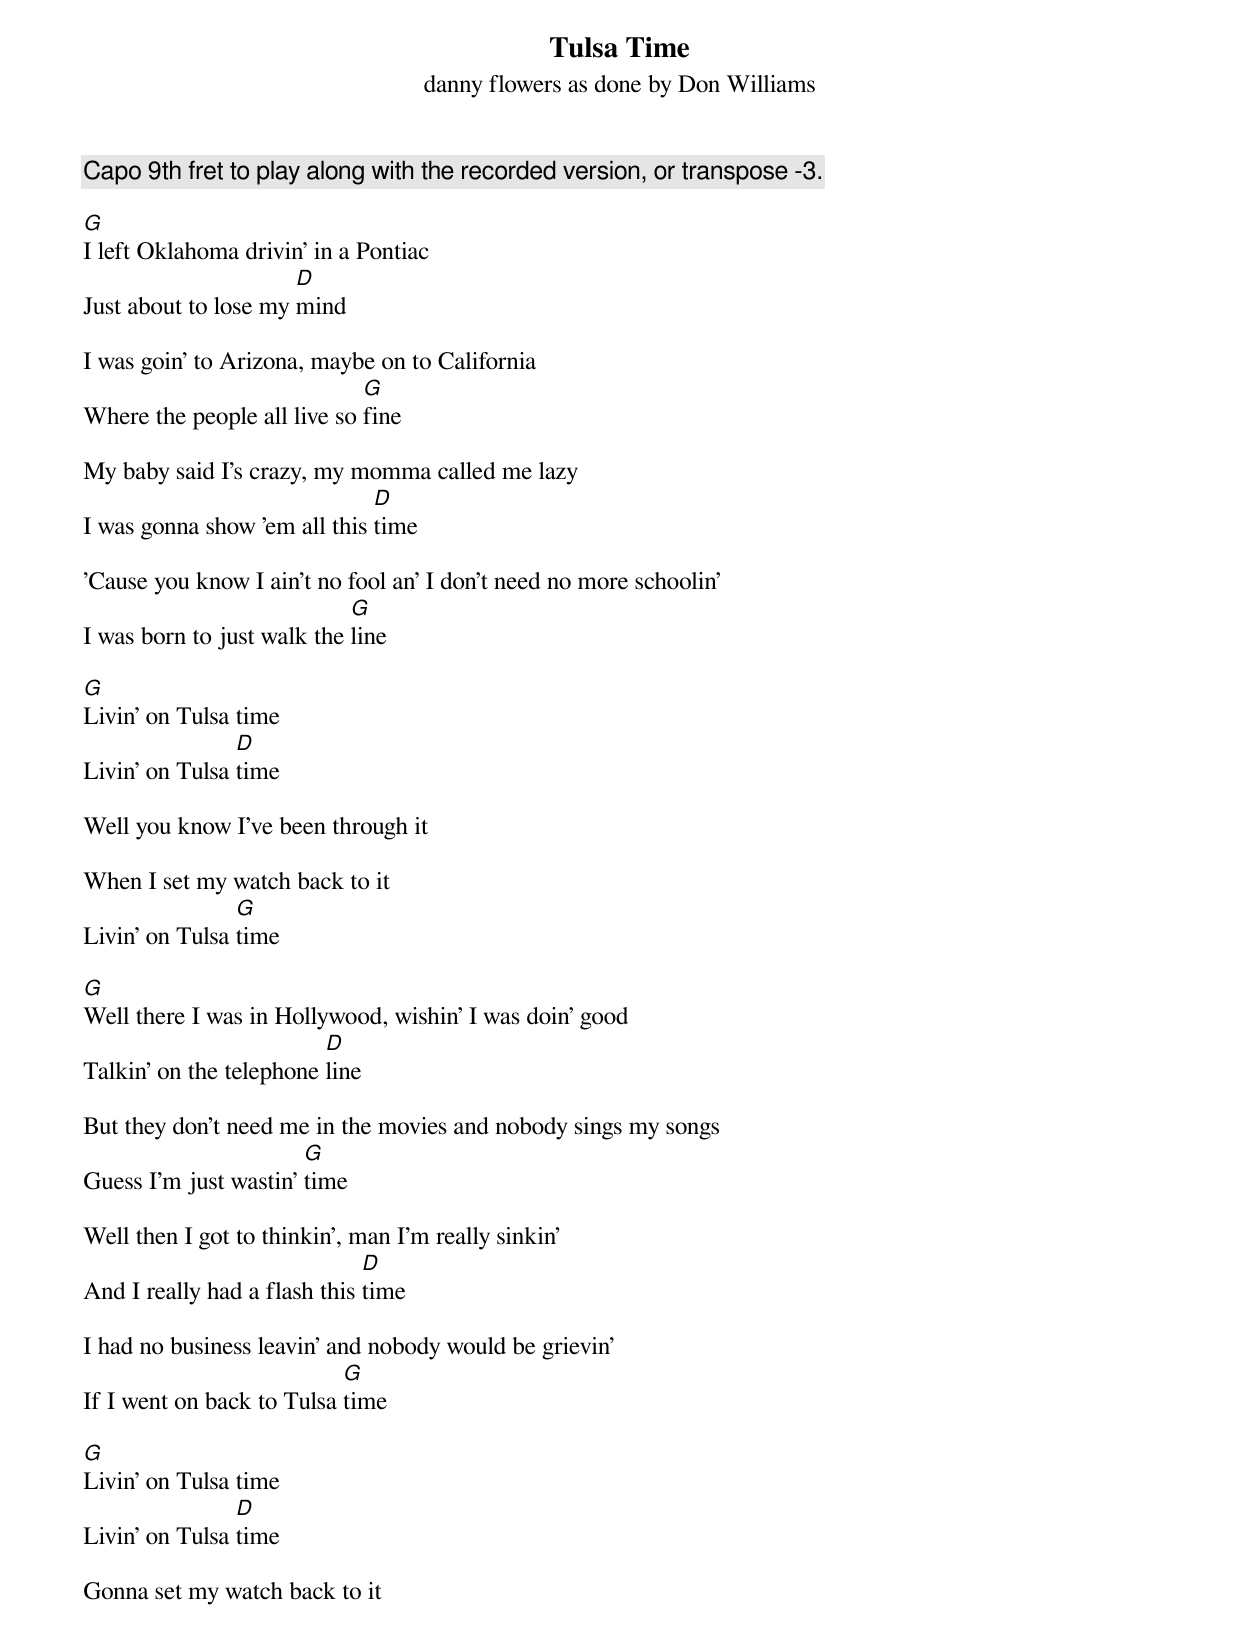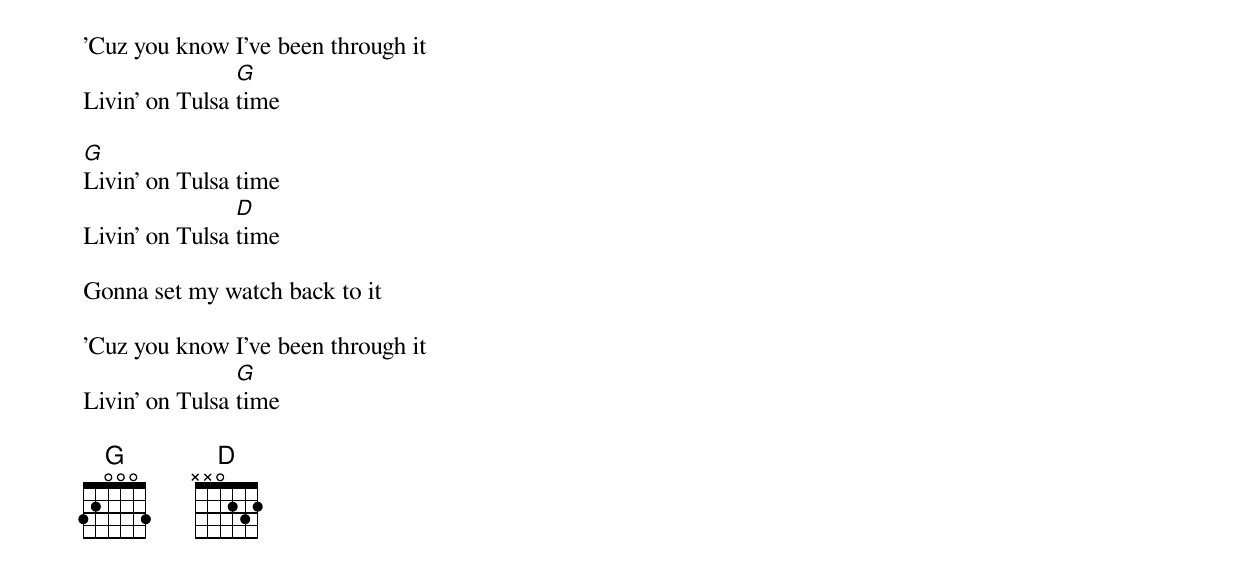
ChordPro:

{title: Tulsa Time}
{subtitle: danny flowers as done by Don Williams}
{c:Capo 9th fret to play along with the recorded version, or transpose -3.}

[G]I left Oklahoma drivin' in a Pontiac
Just about to lose my [D]mind

I was goin' to Arizona, maybe on to California
Where the people all live so [G]fine

My baby said I's crazy, my momma called me lazy
I was gonna show 'em all this [D]time

'Cause you know I ain't no fool an' I don't need no more schoolin'
I was born to just walk the [G]line

[G]Livin' on Tulsa time
Livin' on Tulsa [D]time

Well you know I've been through it

When I set my watch back to it
Livin' on Tulsa [G]time

[G]Well there I was in Hollywood, wishin' I was doin' good
Talkin' on the telephone [D]line

But they don't need me in the movies and nobody sings my songs
Guess I'm just wastin' [G]time

Well then I got to thinkin', man I'm really sinkin'
And I really had a flash this [D]time

I had no business leavin' and nobody would be grievin'
If I went on back to Tulsa [G]time

[G]Livin' on Tulsa time
Livin' on Tulsa [D]time

Gonna set my watch back to it

'Cuz you know I've been through it
Livin' on Tulsa [G]time

[G]Livin' on Tulsa time
Livin' on Tulsa [D]time

Gonna set my watch back to it

'Cuz you know I've been through it
Livin' on Tulsa [G]time

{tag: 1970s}
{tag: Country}
